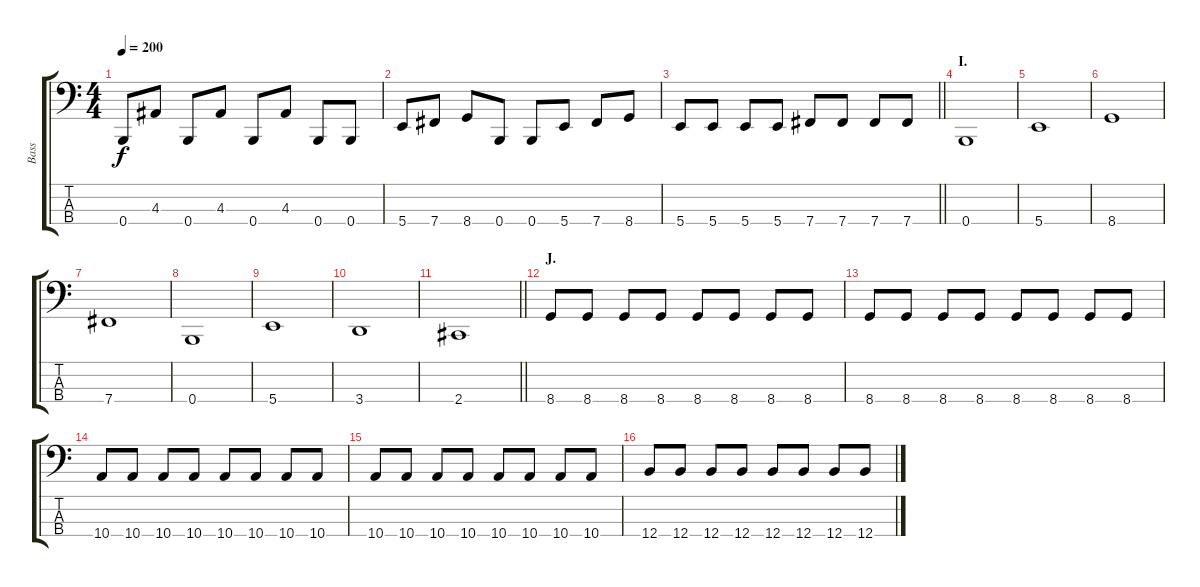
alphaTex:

\track ("Bass" "Bass") {instrument electricbasspick}
\staff {score tabs}
\tuning (E2 B1 Gb1 B0) {hide}
\ts (4 4)
\tempo 200
\clef f4
\ks c
0.4.8{dy f} 4.3.8 0.4.8 4.3.8 0.4.8 4.3.8 0.4.8 0.4.8 |
5.4.8 7.4.8 8.4.8 0.4.8 0.4.8 5.4.8 7.4.8 8.4.8 |
\barLineRight lightlight
5.4.8 5.4.8 5.4.8 5.4.8 7.4.8 7.4.8 7.4.8 7.4.8 |
\section ("" "I.")
0.4.1 |
5.4.1 |
8.4.1 |
7.4.1 |
0.4.1 |
5.4.1 |
3.4.1 |
\barLineRight lightlight
2.4.1 |
\section ("" "J.")
8.4.8 8.4.8 8.4.8 8.4.8 8.4.8 8.4.8 8.4.8 8.4.8 |
8.4.8 8.4.8 8.4.8 8.4.8 8.4.8 8.4.8 8.4.8 8.4.8 |
10.4.8 10.4.8 10.4.8 10.4.8 10.4.8 10.4.8 10.4.8 10.4.8 |
10.4.8 10.4.8 10.4.8 10.4.8 10.4.8 10.4.8 10.4.8 10.4.8 |
12.4.8 12.4.8 12.4.8 12.4.8 12.4.8 12.4.8 12.4.8 12.4.8
